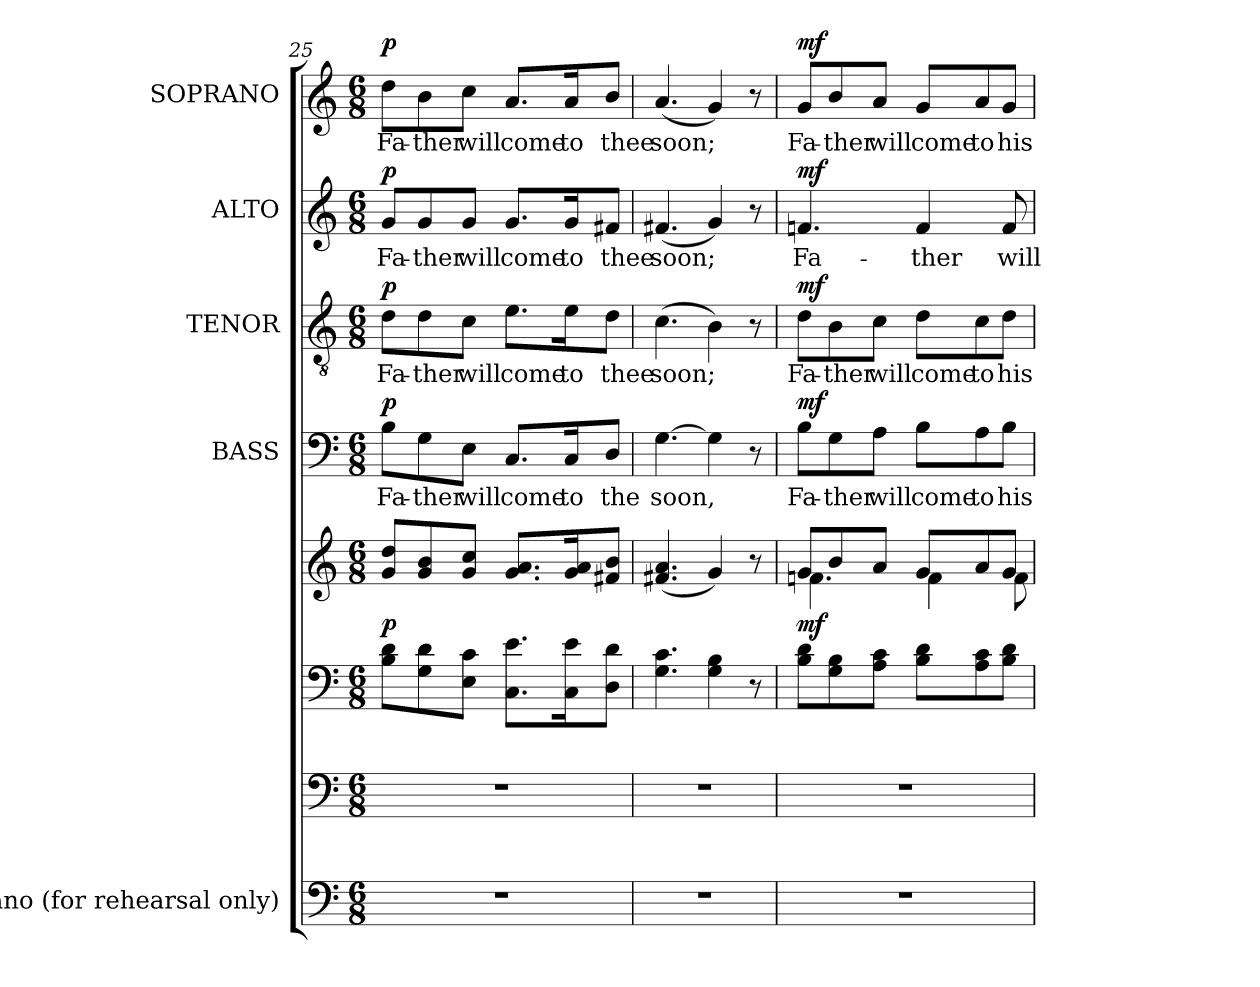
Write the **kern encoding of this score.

**kern	**kern	**kern	**kern	**dynam	**kern	**text	**dynam	**kern	**text	**dynam	**kern	**text	**dynam	**kern	**text	**dynam
*part5	*part5	*part5	*part5	*part5	*part4	*part4	*part4	*part3	*part3	*part3	*part2	*part2	*part2	*part1	*part1	*part1
*staff8	*staff7	*staff6	*staff5	*staff5/6/7/8	*staff4	*staff4	*staff4	*staff3	*staff3	*staff3	*staff2	*staff2	*staff2	*staff1	*staff1	*staff1
*I"Piano (for rehearsal only)	*	*	*	*	*I"BASS	*	*	*I"TENOR	*	*	*I"ALTO	*	*	*I"SOPRANO	*	*
!!LO:PB:g=z
*clefF4	*clefF4	*clefF4	*clefG2	*	*clefF4	*	*	*clefGv2	*	*	*clefG2	*	*	*clefG2	*	*
*	*	*	*	*	*	*	*	*ITrd7c12	*	*	*	*	*	*	*	*
*k[]	*k[]	*k[]	*k[]	*	*k[]	*	*	*k[]	*	*	*k[]	*	*	*k[]	*	*
*C:	*C:	*C:	*C:	*	*C:	*	*	*C:	*	*	*C:	*	*	*C:	*	*
*M6/8	*M6/8	*M6/8	*M6/8	*	*M6/8	*	*	*M6/8	*	*	*M6/8	*	*	*M6/8	*	*
=25	=25	=25	=25	=25	=25	=25	=25	=25	=25	=25	=25	=25	=25	=25	=25	=25
!LO:N:vis=1	!LO:N:vis=1	!	!	!	!	!	!	!	!	!	!	!	!	!	!	!
!	!	!	!	!	!	!LO:LY:b:color=#000000	!	!	!	!	!	!	!	!	!	!
!	!	!	!	!	!	!	!	!	!LO:LY:b:color=#000000	!	!	!	!	!	!	!
!	!	!	!	!	!	!	!	!	!	!	!	!LO:LY:b:color=#000000	!	!	!	!
!	!	!	!	!	!	!	!	!	!	!	!	!	!	!	!LO:LY:b:color=#000000	!
2.r	2.r	8Bi\ 8di\L	8gi/ 8ddi/L	p	8Bi\L	Fa-	p	8Di\L	Fa-	p	8gi/L	Fa-	p	8ddi\L	Fa-	p
!	!	!	!	!	!	!LO:LY:b:color=#000000	!	!	!	!	!	!	!	!	!	!
!	!	!	!	!	!	!	!	!	!LO:LY:b:color=#000000	!	!	!	!	!	!	!
!	!	!	!	!	!	!	!	!	!	!	!	!LO:LY:b:color=#000000	!	!	!	!
!	!	!	!	!	!	!	!	!	!	!	!	!	!	!	!LO:LY:b:color=#000000	!
.	.	8Gi\ 8di\	8gi/ 8bi/	.	8Gi\	-ther	.	8Di\	-ther	.	8gi/	-ther	.	8bi\	-ther	.
!	!	!	!	!	!	!LO:LY:b:color=#000000	!	!	!	!	!	!	!	!	!	!
!	!	!	!	!	!	!	!	!	!LO:LY:b:color=#000000	!	!	!	!	!	!	!
!	!	!	!	!	!	!	!	!	!	!	!	!LO:LY:b:color=#000000	!	!	!	!
!	!	!	!	!	!	!	!	!	!	!	!	!	!	!	!LO:LY:b:color=#000000	!
.	.	8Ei\ 8ci\J	8gi/ 8cci/J	.	8Ei\J	will	.	8Ci\J	will	.	8gi/J	will	.	8cci\J	will	.
!	!	!	!	!	!	!LO:LY:b:color=#000000	!	!	!	!	!	!	!	!	!	!
!	!	!	!	!	!	!	!	!	!LO:LY:b:color=#000000	!	!	!	!	!	!	!
!	!	!	!	!	!	!	!	!	!	!	!	!LO:LY:b:color=#000000	!	!	!	!
!	!	!	!	!	!	!	!	!	!	!	!	!	!	!	!LO:LY:b:color=#000000	!
.	.	8.Ci\ 8.ei\L	8.gi/ 8.ai/L	.	8.Ci/L	come	.	8.Ei\L	come	.	8.gi/L	come	.	8.ai/L	come	.
!	!	!	!	!	!	!LO:LY:b:color=#000000	!	!	!	!	!	!	!	!	!	!
!	!	!	!	!	!	!	!	!	!LO:LY:b:color=#000000	!	!	!	!	!	!	!
!	!	!	!	!	!	!	!	!	!	!	!	!LO:LY:b:color=#000000	!	!	!	!
!	!	!	!	!	!	!	!	!	!	!	!	!	!	!	!LO:LY:b:color=#000000	!
.	.	16Ci\ 16ei\K	16gi/ 16ai/K	.	16Ci/K	to	.	16Ei\K	to	.	16gi/K	to	.	16ai/K	to	.
!	!	!	!	!	!	!LO:LY:b:color=#000000	!	!	!	!	!	!	!	!	!	!
!	!	!	!	!	!	!	!	!	!LO:LY:b:color=#000000	!	!	!	!	!	!	!
!	!	!	!	!	!	!	!	!	!	!	!	!LO:LY:b:color=#000000	!	!	!	!
!	!	!	!	!	!	!	!	!	!	!	!	!	!	!	!LO:LY:b:color=#000000	!
.	.	8Di\ 8di\J	8f#Xi/ 8bi/J	.	8Di/J	the	.	8Di\J	thee	.	8f#Xi/J	thee	.	8bi/J	thee	.
=26	=26	=26	=26	=26	=26	=26	=26	=26	=26	=26	=26	=26	=26	=26	=26	=26
!LO:N:vis=1	!LO:N:vis=1	!	!	!	!	!	!	!	!	!	!	!	!	!	!	!
!	!	!	!	!	!	!LO:LY:b:color=#000000	!	!	!	!	!	!	!	!	!	!
!	!	!	!	!	!	!	!	!	!LO:LY:b:color=#000000	!	!	!	!	!	!	!
!	!	!	!	!	!	!	!	!	!	!	!	!LO:LY:b:color=#000000	!	!	!	!
!	!	!	!	!	!	!	!	!	!	!	!	!	!	!	!LO:LY:b:color=#000000	!
2.r	2.r	4.Gi\ 4.ci	(4.f#Xi/ 4.ai	.	[4.Gi\	soon,	.	(4.Ci\	soon;	.	(4.f#Xi/	soon;	.	(4.ai/	soon;	.
.	.	4Gi\ 4Bi	4gi/)	.	4Gi\]	.	.	4BBi\)	.	.	4gi/)	.	.	4gi/)	.	.
.	.	8r	8r	.	8r	.	.	8r	.	.	8r	.	.	8r	.	.
=27	=27	=27	=27	=27	=27	=27	=27	=27	=27	=27	=27	=27	=27	=27	=27	=27
!LO:N:vis=1	!LO:N:vis=1	!	!	!	!	!	!	!	!	!	!	!	!	!	!	!
*	*	*	*^	*	*	*	*	*	*	*	*	*	*	*	*	*
!	!	!	!	!	!	!	!LO:LY:b:color=#000000	!	!	!	!	!	!	!	!	!	!
!	!	!	!	!	!	!	!	!	!	!LO:LY:b:color=#000000	!	!	!	!	!	!	!
!	!	!	!	!	!	!	!	!	!	!	!	!	!LO:LY:b:color=#000000	!	!	!	!
!	!	!	!	!	!	!	!	!	!	!	!	!	!	!	!	!LO:LY:b:color=#000000	!
2.r	2.r	8Bi\ 8di\L	8gi/L	4.fni\	mf	8Bi\L	Fa-	mf	8Di\L	Fa-	mf	4.fni/	Fa-	mf	8gi/L	Fa-	mf
!	!	!	!	!	!	!	!LO:LY:b:color=#000000	!	!	!	!	!	!	!	!	!	!
!	!	!	!	!	!	!	!	!	!	!LO:LY:b:color=#000000	!	!	!	!	!	!	!
!	!	!	!	!	!	!	!	!	!	!	!	!	!	!	!	!LO:LY:b:color=#000000	!
.	.	8Gi\ 8Bi\	8bi/	.	.	8Gi\	-ther	.	8BBi\	-ther	.	.	.	.	8bi/	-ther	.
!	!	!	!	!	!	!	!LO:LY:b:color=#000000	!	!	!	!	!	!	!	!	!	!
!	!	!	!	!	!	!	!	!	!	!LO:LY:b:color=#000000	!	!	!	!	!	!	!
!	!	!	!	!	!	!	!	!	!	!	!	!	!	!	!	!LO:LY:b:color=#000000	!
.	.	8Ai\ 8ci\J	8ai/J	.	.	8Ai\J	will	.	8Ci\J	will	.	.	.	.	8ai/J	will	.
!	!	!	!	!	!	!	!LO:LY:b:color=#000000	!	!	!	!	!	!	!	!	!	!
!	!	!	!	!	!	!	!	!	!	!LO:LY:b:color=#000000	!	!	!	!	!	!	!
!	!	!	!	!	!	!	!	!	!	!	!	!	!LO:LY:b:color=#000000	!	!	!	!
!	!	!	!	!	!	!	!	!	!	!	!	!	!	!	!	!LO:LY:b:color=#000000	!
.	.	8Bi\ 8di\L	8gi/L	4fi\	.	8Bi\L	come	.	8Di\L	come	.	4fi/	-ther	.	8gi/L	come	.
!	!	!	!	!	!	!	!LO:LY:b:color=#000000	!	!	!	!	!	!	!	!	!	!
!	!	!	!	!	!	!	!	!	!	!LO:LY:b:color=#000000	!	!	!	!	!	!	!
!	!	!	!	!	!	!	!	!	!	!	!	!	!	!	!	!LO:LY:b:color=#000000	!
.	.	8Ai\ 8ci\	8ai/	.	.	8Ai\	to	.	8Ci\	to	.	.	.	.	8ai/	to	.
!	!	!	!	!	!	!	!LO:LY:b:color=#000000	!	!	!	!	!	!	!	!	!	!
!	!	!	!	!	!	!	!	!	!	!LO:LY:b:color=#000000	!	!	!	!	!	!	!
!	!	!	!	!	!	!	!	!	!	!	!	!	!LO:LY:b:color=#000000	!	!	!	!
!	!	!	!	!	!	!	!	!	!	!	!	!	!	!	!	!LO:LY:b:color=#000000	!
.	.	8Bi\ 8di\J	8gi/J	8fi\	.	8Bi\J	his	.	8Di\J	his	.	8fi/	will	.	8gi/J	his	.
*	*	*	*v	*v	*	*	*	*	*	*	*	*	*	*	*	*	*
=	=	=	=	=	=	=	=	=	=	=	=	=	=	=	=	=
*-	*-	*-	*-	*-	*-	*-	*-	*-	*-	*-	*-	*-	*-	*-	*-	*-
